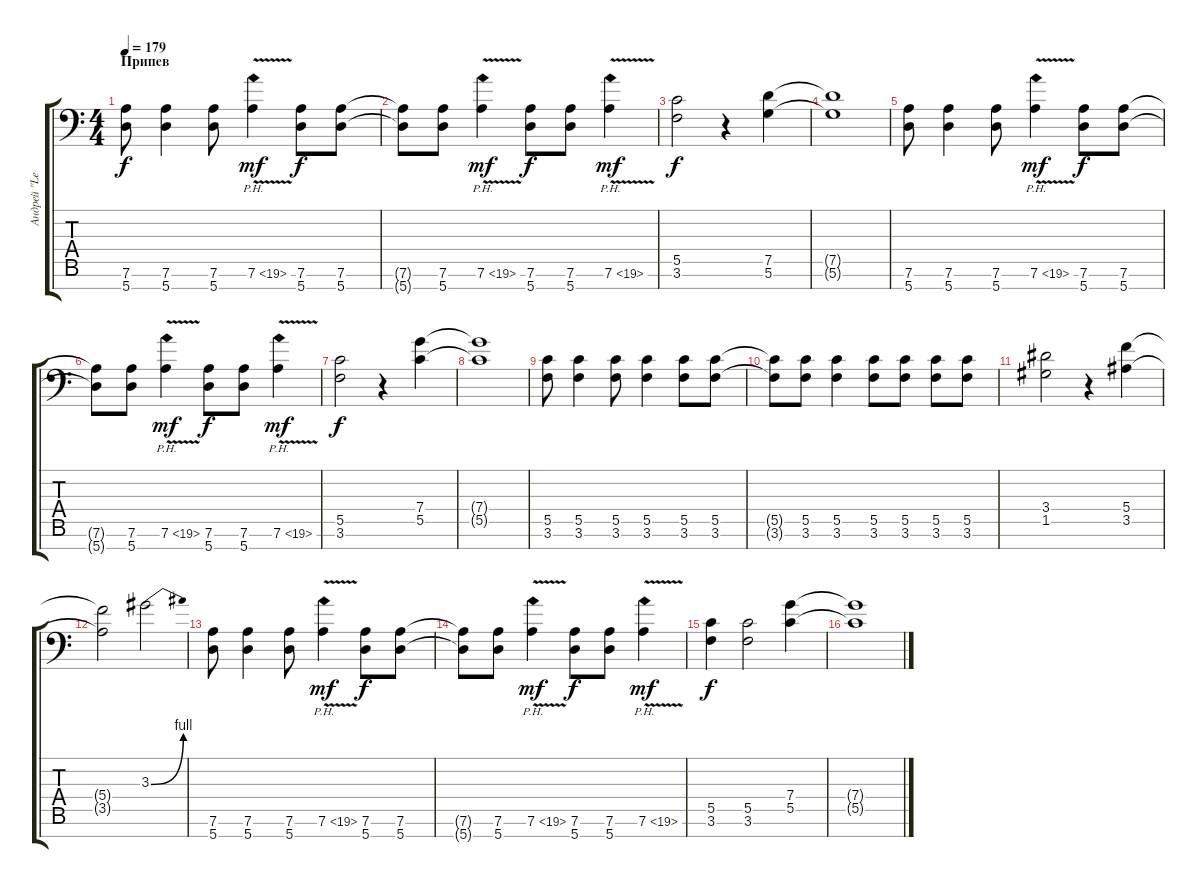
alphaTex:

\track ("Андрей \"Leo\" Леонтьев" "Андрей \"Le") {instrument overdrivenguitar}
\staff {score tabs}
\tuning (D4 A3 F3 C3 G2 D2 A1) {hide}
\ts (4 4)
\section ("" "Припев")
\tempo 179
\clef f4
\ks c
(7.6 5.7).8{dy f instrument overdrivenguitar} (7.6 5.7).4 (7.6 5.7).8 7.6{ph 12 v}.4{dy mf instrument guitarharmonics} (7.6 5.7).8{dy f instrument overdrivenguitar} (7.6 5.7).8 |
(7.6{t} 5.7{t}).8 (7.6 5.7).8 7.6{ph 12 v}.4{dy mf instrument guitarharmonics} (7.6 5.7).8{dy f instrument overdrivenguitar} (7.6 5.7).8 7.6{ph 12 v}.4{dy mf instrument guitarharmonics} |
(5.5 3.6).2{dy f instrument overdrivenguitar} r.4 (7.5 5.6).4 |
(7.5{t} 5.6{t}).1 |
(7.6 5.7).8{instrument overdrivenguitar} (7.6 5.7).4 (7.6 5.7).8 7.6{ph 12 v}.4{dy mf instrument guitarharmonics} (7.6 5.7).8{dy f instrument overdrivenguitar} (7.6 5.7).8 |
(7.6{t} 5.7{t}).8 (7.6 5.7).8 7.6{ph 12 v}.4{dy mf instrument guitarharmonics} (7.6 5.7).8{dy f instrument overdrivenguitar} (7.6 5.7).8 7.6{ph 12 v}.4{dy mf instrument guitarharmonics} |
(5.5 3.6).2{dy f instrument overdrivenguitar} r.4 (7.4 5.5).4 |
(7.4{t} 5.5{t}).1 |
(5.5 3.6).8 (5.5 3.6).4 (5.5 3.6).8 (5.5 3.6).4 (5.5 3.6).8 (5.5 3.6).8 |
(5.5{t} 3.6{t}).8 (5.5 3.6).8 (5.5 3.6).4 (5.5 3.6).8 (5.5 3.6).8 (5.5 3.6).8 (5.5 3.6).8 |
(3.4 1.5).2 r.4 (5.4 3.5).4 |
(5.4{t} 3.5{t}).2 3.3{be (bend 0 0 60 4)}.2{instrument guitarharmonics} |
(7.6 5.7).8{instrument overdrivenguitar} (7.6 5.7).4 (7.6 5.7).8 7.6{ph 12 v}.4{dy mf instrument guitarharmonics} (7.6 5.7).8{dy f instrument overdrivenguitar} (7.6 5.7).8 |
(7.6{t} 5.7{t}).8 (7.6 5.7).8 7.6{ph 12 v}.4{dy mf instrument guitarharmonics} (7.6 5.7).8{dy f instrument overdrivenguitar} (7.6 5.7).8 7.6{ph 12 v}.4{dy mf instrument guitarharmonics} |
(5.5 3.6).4{dy f instrument overdrivenguitar} (5.5 3.6).2 (7.4 5.5).4 |
(7.4{t} 5.5{t}).1
